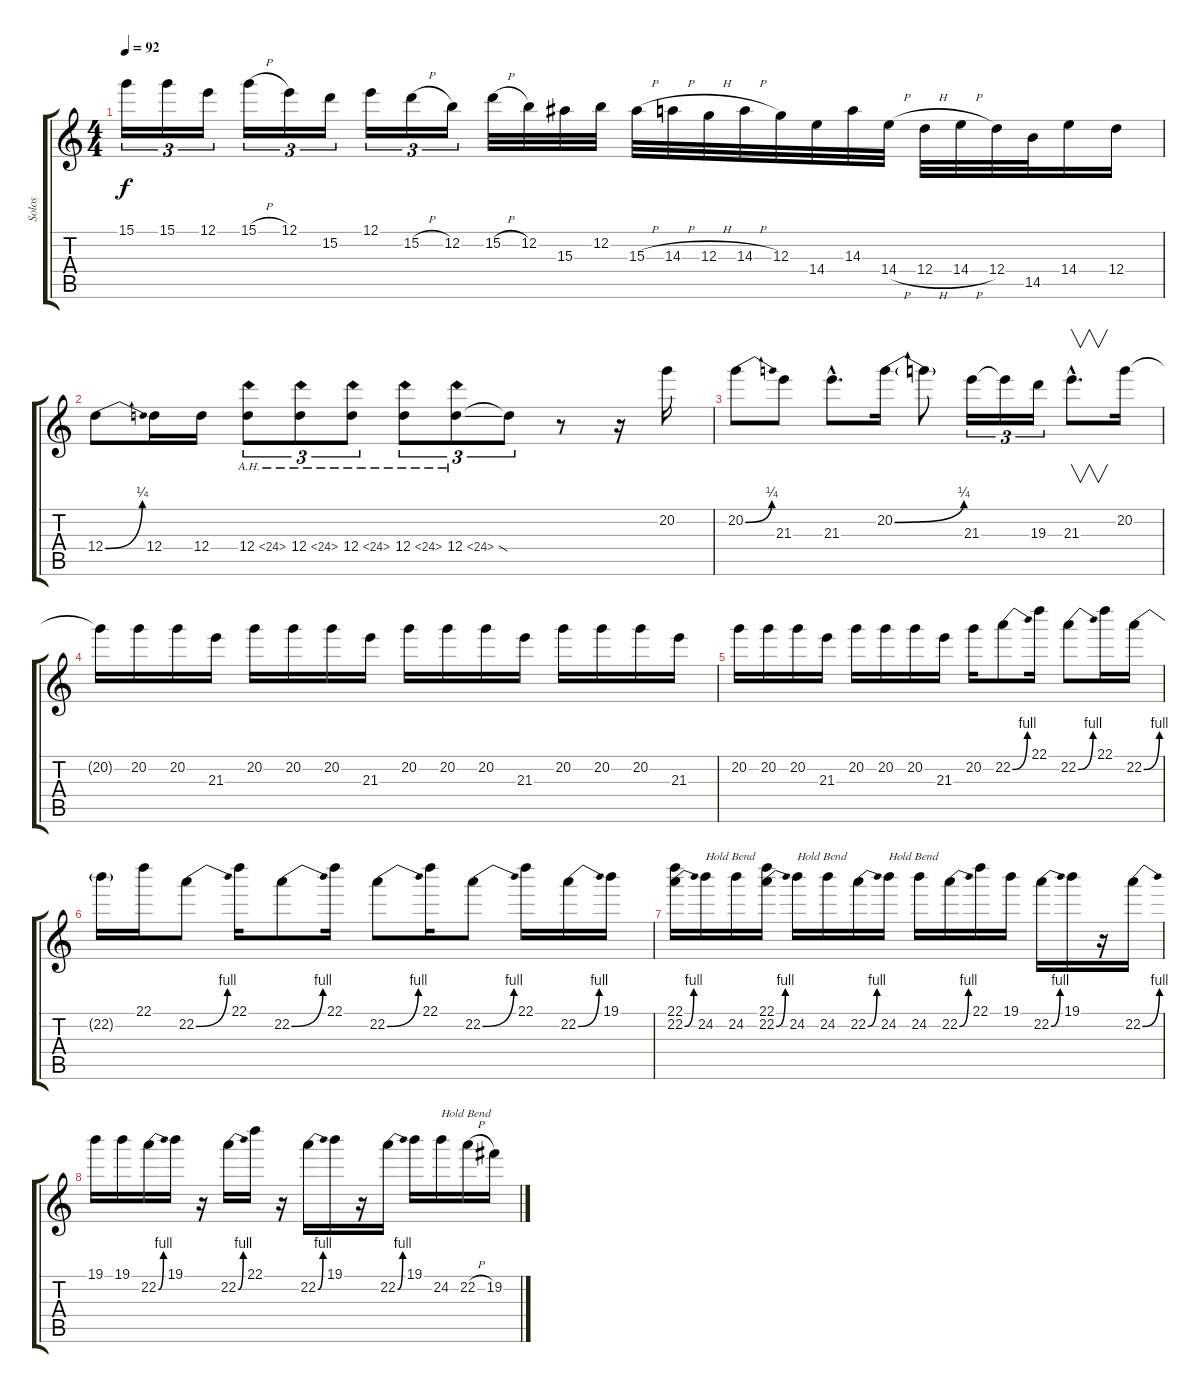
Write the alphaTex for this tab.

\track ("Solos" "Solos") {instrument distortionguitar}
\staff {score tabs}
\tuning (E4 B3 G3 D3 A2 E2) {hide}
\ts (4 4)
\tempo 92
\clef g2
\ks c
15.1{t}.16{tu (3 2) dy f} 15.1.16{tu (3 2)} 12.1.16{tu (3 2)} 15.1{h}.16{tu (3 2)} 12.1.16{tu (3 2)} 15.2.16{tu (3 2)} 12.1.16{tu (3 2)} 15.2{h}.16{tu (3 2)} 12.2.16{tu (3 2)} 15.2{h}.32 12.2.32 15.3.32 12.2.32 15.3{h}.32 14.3{h}.32 12.3{h}.32 14.3{h}.32 12.3.32 14.4.32 14.3.32 14.4{h}.32 12.4{h}.32 14.4{h}.32 12.4.32 14.5.32 14.4.16 12.4.16 |
12.4{be (bend 0 0 60 1)}.8 12.4.16 12.4.16 12.4{ah 12}.8{tu (3 2)} 12.4{ah 12}.8{tu (3 2)} 12.4{ah 12}.8{tu (3 2)} 12.4{ah 12}.8{tu (3 2)} 12.4{ah 12 ss}.8{tu (3 2)} 12.4{t}.8{tu (3 2)} r.8 r.16 20.2.16 |
20.2{be (bend 0 0 60 1)}.8 21.3.8 21.3{hac}.8{d} 20.2{be (bend 0 0 60 1)}.16 20.2{t}.8 21.3.16{tu (3 2)} 21.3{t}.16{tu (3 2)} 19.3.16{tu (3 2)} 21.3{hac}.8{v d} 20.2.16 |
20.2{t}.16 20.2.16 20.2.16 21.3.16 20.2.16 20.2.16 20.2.16 21.3.16 20.2.16 20.2.16 20.2.16 21.3.16 20.2.16 20.2.16 20.2.16 21.3.16 |
20.2.16 20.2.16 20.2.16 21.3.16 20.2.16 20.2.16 20.2.16 21.3.16 20.2.16 22.2{be (bend 0 0 60 4)}.8 22.1.16 22.2{be (bend 0 0 60 4)}.8 22.1.16 22.2{be (bend 0 0 60 4)}.16 |
22.2{t}.16 22.1.16 22.2{be (bend 0 0 60 4)}.8 22.1.16 22.2{be (bend 0 0 60 4)}.8 22.1.16 22.2{be (bend 0 0 60 4)}.8 22.1.16 22.2{be (bend 0 0 60 4)}.8 22.1.16 22.2{be (bend 0 0 60 4)}.16 19.1.16 |
(22.1 22.2{be (bend 0 0 60 4)}).16 24.2.16{txt "Hold Bend"} 24.2.16 (22.1 22.2{be (bend 0 0 60 4)}).16 24.2.16{txt "Hold Bend"} 24.2.16 22.2{be (bend 0 0 60 4)}.16 24.2.16{txt "Hold Bend"} 24.2.16 22.2{be (bend 0 0 60 4)}.16 22.1.16 19.1.16 22.2{be (bend 0 0 60 4)}.16 19.1.16 r.16 22.2{be (bend 0 0 60 4)}.16 |
19.1.16 19.1.16 22.2{be (bend 0 0 60 4)}.16 19.1.16 r.16 22.2{be (bend 0 0 60 4)}.16 22.1.16 r.16 22.2{be (bend 0 0 60 4)}.16 19.1.16 r.16 22.2{be (bend 0 0 60 4)}.16 19.1.16 24.2.16{txt "Hold Bend"} 22.2{h}.16 19.2.16
